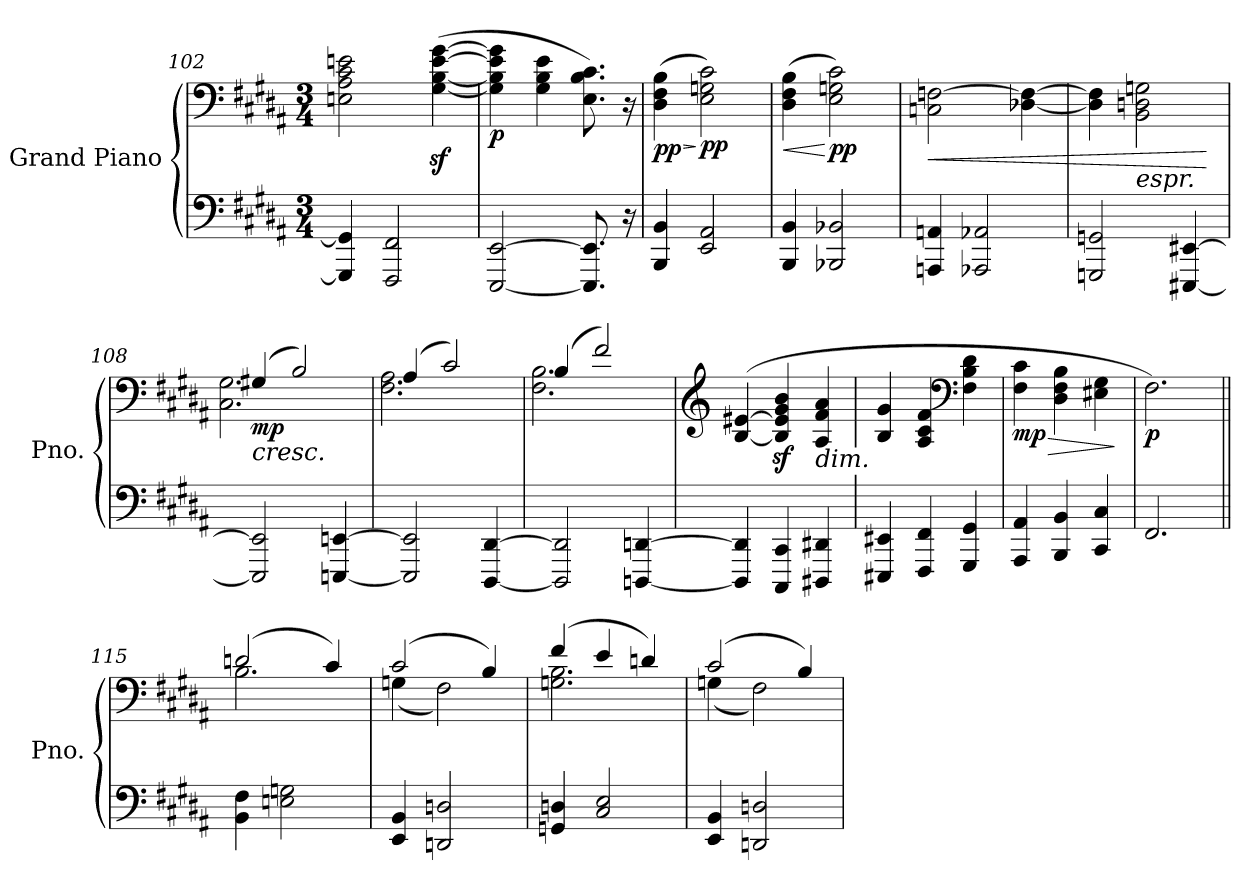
**kern	**kern	**dynam
*part1	*part1	*part1
*staff2	*staff1	*staff1/2
*I"Grand Piano	*	*
*I'Pno.	*	*
*clefF4	*clefF4	*
*k[f#c#g#d#a#]	*k[f#c#g#d#a#]	*
*M3/4	*M3/4	*
=102	=102	=102
4GGG/] 4GG/]	2En\ 2A#\ 2c#\ 2en\	.
2FFF#/ 2FF#/	.	.
.	(>[4G#\z< [4B\z< [4e\z< [4g#\z<	.
=103	=103	=103
!	!	!LO:DY:b
[2EEE/ [2EE/	4G#\] 4B\] 4e\] 4g#\]	p
.	4G#\ 4B\ 4e\	.
8.EEE/] 8.EE/]	8.E\ 8.B\ 8.c#\)	.
16r	16r	.
=104	=104	=104
!	!	!LO:HP:b
!	!	!LO:DY:n=1:b
4BBB/ 4BB/	(>4D#\ 4F#\ 4B\	> pp
!	!	!LO:DY:n=2:b
2EE/ 2AA#/	2E\ 2Gn\ 2c#\)	] pp
!!LO:LB:g=z
=105	=105	=105
!	!	!LO:HP:b
4BBB/ 4BB/	(>4D#\ 4F#\ 4B\	<
!	!	!LO:DY:n=1:b
2BBB-X/ 2BB-X/	2E\ 2Gn\ 2c#\)	[ pp
=106	=106	=106
!	!	!LO:HP:b
4AAAn/ 4AAn/	2Cn\ [2Fn\	<
2AAA-X/ 2AA-X/	.	.
.	[4D-X\ 4F\_	.
=107	=107	=107
2GGGn/ 2GGn/	4D-\] 4F\]	.
!	!LO:TX:b:i:t=espr.	!
.	2BB\ 2Dn\ 2Gn\	.
[4EEE#X/ [4EE#X/	.	.
.	.	[
=108	=108	=108
*	*^	*
!	!LO:TX:b:i:t=cresc.	!	!
!	!	!	!LO:DY:b
2EEE#/] 2EE#/]	(>4G#X/	2.C#\ 2.G#\	mp
.	2B/)	.	.
[4EEEn/ [4EEn/	.	.	.
=109	=109	=109	=109
2EEE/] 2EE/]	(>4A#/	2.F#\ 2.A#\	.
.	2c#/)	.	.
[4DDD#/ [4DD#/	.	.	.
!!LO:LB:g=z	!!
=110	=110	=110	=110
2DDD#/] 2DD#/]	(>4B/	2.F#\ 2.B\	.
.	2f#/)	.	.
[4DDDn/ [4DDn/	.	.	.
*	*v	*v	*
=111	=111	=111
*	*clefG2	*
4DDD/] 4DD/]	(>[4B/ [4e#X/	.
4CCC#/ 4CC#/	4B/]z< 4e#/]z< 4g#/z< 4b/z<	.
!	!LO:TX:b:i:t=dim.	!
4DDD#X/ 4DD#X/	4A#/ 4f#/ 4a#/	.
=112	=112	=112
4EEE#X/ 4EE#X/	4B/ 4g#/	.
4FFF#/ 4FF#/	4A#/ 4c#/ 4f#/	.
*	*clefF4	*
4GGG#/ 4GG#/	4F#\ 4B\ 4d#\	.
=113	=113	=113
!	!	!LO:HP:b
!	!	!LO:DY:n=1:b
4AAA#/ 4AA#/	4F#\ 4c#\	> mp
4BBB/ 4BB/	4D#\ 4F#\ 4B\	.
4CC#/ 4C#/	4E#X\ 4G#\	.
.	.	]
=114	=114	=114
!	!	!LO:DY:b
2.FF#/	2.F#\)	p
!!LO:PB:g=z
=115||	=115||	=115||
*	*^	*
4BB\ 4F#\	(>2dn/	2.B\	.
2En\ 2Gn\	.	.	.
.	4c#/)	.	.
=116	=116	=116	=116
4EE/ 4BB/	(>2c#/	(<4Gn\	.
2DDn/ 2Dn/	.	2F#\)	.
.	4B/)	.	.
=117	=117	=117	=117
4GGn/ 4Dn/	(>4f#/	2.Gn\ 2.B\	.
2C#/ 2E/	4e/	.	.
.	4dn/)	.	.
=118	=118	=118	=118
4EE/ 4BB/	(>2c#/	(<4Gn\	.
2DDn/ 2Dn/	.	2F#\)	.
.	4B/)	.	.
*	*v	*v	*
=	=	=
*-	*-	*-
